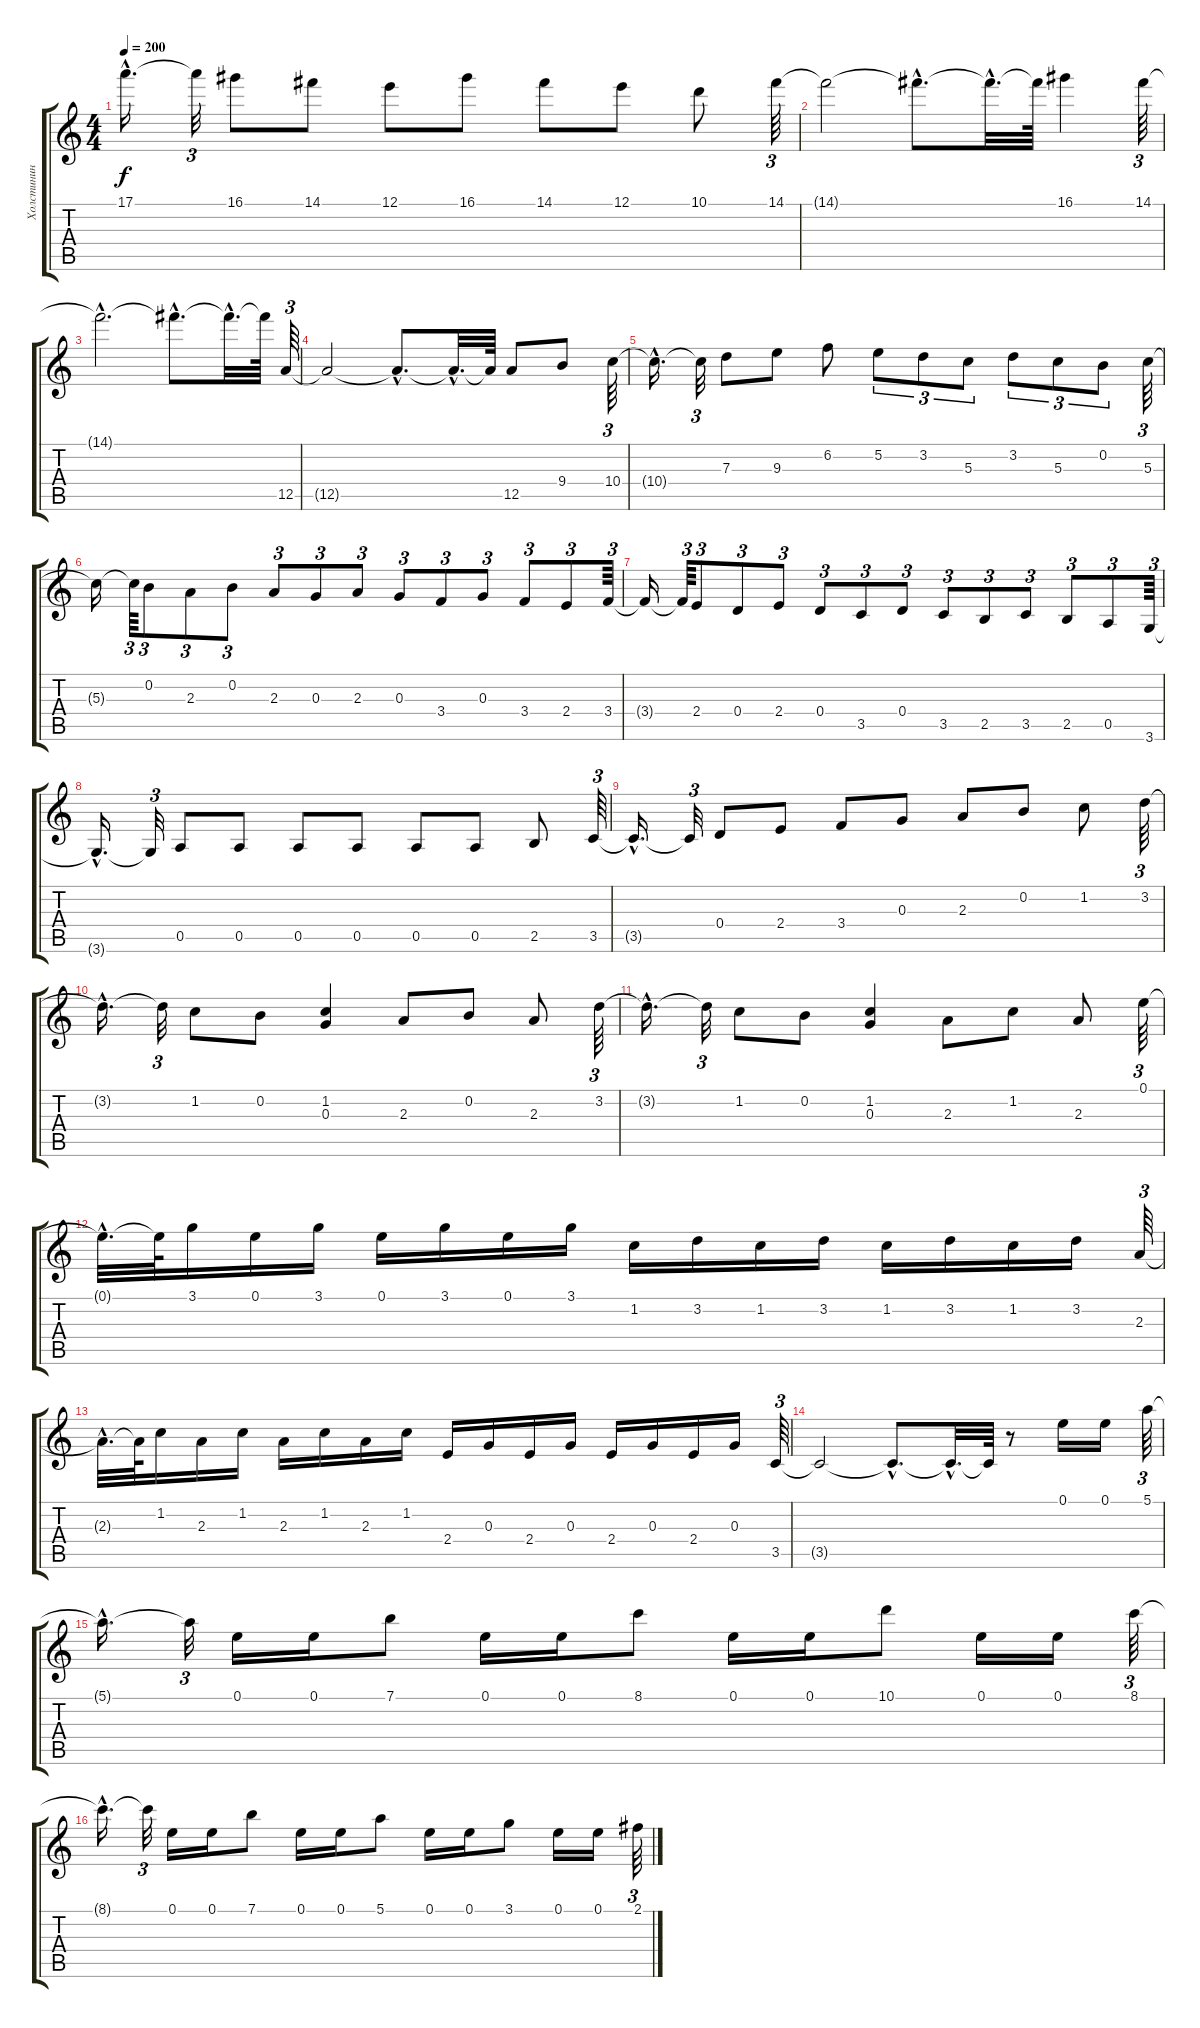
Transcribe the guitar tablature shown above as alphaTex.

\track ("Холстинин" "Холстинин") {instrument distortionguitar}
\staff {score tabs}
\tuning (E4 B3 G3 D3 A2 E2) {hide}
\ts (4 4)
\tempo 200
\clef g2
\ks c
17.1{hac t}.16{d dy f} 17.1{t}.32{tu (3 2)} 16.1.8 14.1.8 12.1.8 16.1.8 14.1.8 12.1.8 10.1.8 14.1.64{tu (3 2)} |
14.1{t}.2 14.1{hac t}.8{d} 14.1{hac t}.32{d} 14.1{t}.64 16.1.4 14.1.64{tu (3 2)} |
14.1{hac t}.2{d} 14.1{hac t}.8{d} 14.1{hac t}.32{d} 14.1{t}.64 12.5.64{tu (3 2)} |
12.5{t}.2 12.5{hac t}.8{d} 12.5{hac t}.32{d} 12.5{t}.64 12.5.8 9.4.8 10.4.64{tu (3 2)} |
10.4{hac t}.16{d} 10.4{t}.32{tu (3 2)} 7.3.8 9.3.8 6.2.8 5.2.8{tu (3 2)} 3.2.8{tu (3 2)} 5.3.8{tu (3 2)} 3.2.8{tu (3 2)} 5.3.8{tu (3 2)} 0.2.8{tu (3 2)} 5.3.64{tu (3 2)} |
5.3{t}.16 5.3{t}.64{tu (3 2)} 0.2.8{tu (3 2)} 2.3.8{tu (3 2)} 0.2.8{tu (3 2)} 2.3.8{tu (3 2)} 0.3.8{tu (3 2)} 2.3.8{tu (3 2)} 0.3.8{tu (3 2)} 3.4.8{tu (3 2)} 0.3.8{tu (3 2)} 3.4.8{tu (3 2)} 2.4.8{tu (3 2)} 3.4.64{tu (3 2)} |
3.4{t}.16 3.4{t}.64{tu (3 2)} 2.4.8{tu (3 2)} 0.4.8{tu (3 2)} 2.4.8{tu (3 2)} 0.4.8{tu (3 2)} 3.5.8{tu (3 2)} 0.4.8{tu (3 2)} 3.5.8{tu (3 2)} 2.5.8{tu (3 2)} 3.5.8{tu (3 2)} 2.5.8{tu (3 2)} 0.5.8{tu (3 2)} 3.6.64{tu (3 2)} |
3.6{hac t}.16{d} 3.6{t}.32{tu (3 2)} 0.5.8 0.5.8 0.5.8 0.5.8 0.5.8 0.5.8 2.5.8 3.5.64{tu (3 2)} |
3.5{hac t}.16{d} 3.5{t}.32{tu (3 2)} 0.4.8 2.4.8 3.4.8 0.3.8 2.3.8 0.2.8 1.2.8 3.2.64{tu (3 2)} |
3.2{hac t}.16{d} 3.2{t}.32{tu (3 2)} 1.2.8 0.2.8 (1.2 0.3).4 2.3.8 0.2.8 2.3.8 3.2.64{tu (3 2)} |
3.2{hac t}.16{d} 3.2{t}.32{tu (3 2)} 1.2.8 0.2.8 (1.2 0.3).4 2.3.8 1.2.8 2.3.8 0.1.64{tu (3 2)} |
0.1{hac t}.32{d} 0.1{t}.64 3.1.16 0.1.16 3.1.16 0.1.16 3.1.16 0.1.16 3.1.16 1.2.16 3.2.16 1.2.16 3.2.16 1.2.16 3.2.16 1.2.16 3.2.16 2.3.64{tu (3 2)} |
2.3{hac t}.32{d} 2.3{t}.64 1.2.16 2.3.16 1.2.16 2.3.16 1.2.16 2.3.16 1.2.16 2.4.16 0.3.16 2.4.16 0.3.16 2.4.16 0.3.16 2.4.16 0.3.16 3.5.64{tu (3 2)} |
3.5{t}.2 3.5{hac t}.8{d} 3.5{hac t}.32{d} 3.5{t}.64 r.8 0.1.16 0.1.16 5.1.64{tu (3 2)} |
5.1{hac t}.16{d} 5.1{t}.32{tu (3 2)} 0.1.16 0.1.16 7.1.8 0.1.16 0.1.16 8.1.8 0.1.16 0.1.16 10.1.8 0.1.16 0.1.16 8.1.64{tu (3 2)} |
8.1{hac t}.16{d} 8.1{t}.32{tu (3 2)} 0.1.16 0.1.16 7.1.8 0.1.16 0.1.16 5.1.8 0.1.16 0.1.16 3.1.8 0.1.16 0.1.16 2.1.64{tu (3 2)}
